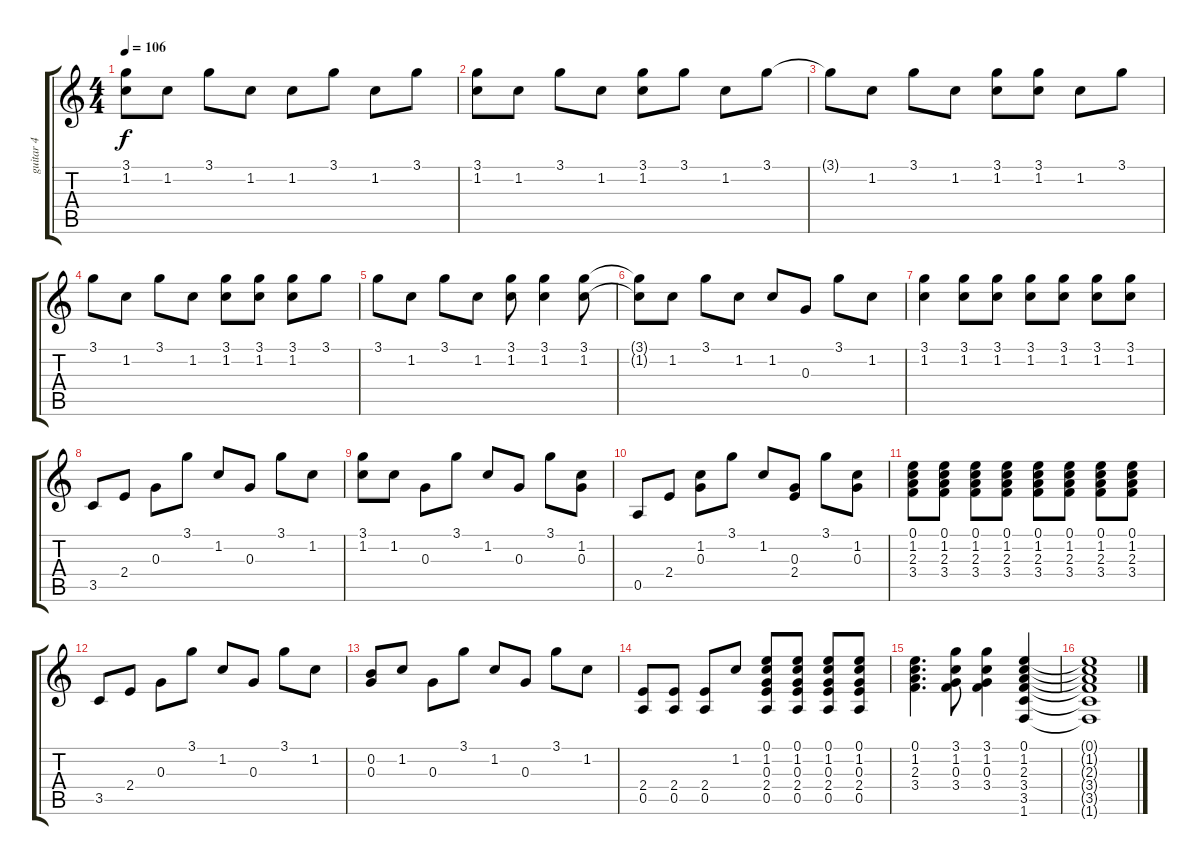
\track ("guitar 4" "guitar 4") {instrument electricguitarclean}
\staff {score tabs}
\tuning (E4 B3 G3 D3 A2 E2) {hide}
\ts (4 4)
\tempo 106
\clef g2
\ks c
(3.1 1.2).8{dy f} 1.2.8 3.1.8 1.2.8 1.2.8 3.1.8 1.2.8 3.1.8 |
(3.1 1.2).8 1.2.8 3.1.8 1.2.8 (3.1 1.2).8 3.1.8 1.2.8 3.1.8 |
3.1{t}.8 1.2.8 3.1.8 1.2.8 (3.1 1.2).8 (3.1 1.2).8 1.2.8 3.1.8 |
3.1.8 1.2.8 3.1.8 1.2.8 (3.1 1.2).8 (3.1 1.2).8 (3.1 1.2).8 3.1.8 |
3.1.8 1.2.8 3.1.8 1.2.8 (3.1 1.2).8 (3.1 1.2).4 (3.1 1.2).8 |
(3.1{t} 1.2{t}).8 1.2.8 3.1.8 1.2.8 1.2.8 0.3.8 3.1.8 1.2.8 |
(3.1 1.2).4 (3.1 1.2).8 (3.1 1.2).8 (3.1 1.2).8 (3.1 1.2).8 (3.1 1.2).8 (3.1 1.2).8 |
3.5.8 2.4.8 0.3.8 3.1.8 1.2.8 0.3.8 3.1.8 1.2.8 |
(3.1 1.2).8 1.2.8 0.3.8 3.1.8 1.2.8 0.3.8 3.1.8 (1.2 0.3).8 |
0.5.8 2.4.8 (1.2 0.3).8 3.1.8 1.2.8 (0.3 2.4).8 3.1.8 (1.2 0.3).8 |
(0.1 1.2 2.3 3.4).8 (0.1 1.2 2.3 3.4).8 (0.1 1.2 2.3 3.4).8 (0.1 1.2 2.3 3.4).8 (0.1 1.2 2.3 3.4).8 (0.1 1.2 2.3 3.4).8 (0.1 1.2 2.3 3.4).8 (0.1 1.2 2.3 3.4).8 |
3.5.8 2.4.8 0.3.8 3.1.8 1.2.8 0.3.8 3.1.8 1.2.8 |
(0.2 0.3).8 1.2.8 0.3.8 3.1.8 1.2.8 0.3.8 3.1.8 1.2.8 |
(2.4 0.5).8 (2.4 0.5).8 (2.4 0.5).8 1.2.8 (0.1 1.2 0.3 2.4 0.5).8 (0.1 1.2 0.3 2.4 0.5).8 (0.1 1.2 0.3 2.4 0.5).8 (0.1 1.2 0.3 2.4 0.5).8 |
(0.1 1.2 2.3 3.4).4{d} (3.1 1.2 0.3 3.4).8 (3.1 1.2 0.3 3.4).4 (0.1 1.2 2.3 3.4 3.5 1.6).4 |
(0.1{t} 1.2{t} 2.3{t} 3.4{t} 3.5{t} 1.6{t}).1
